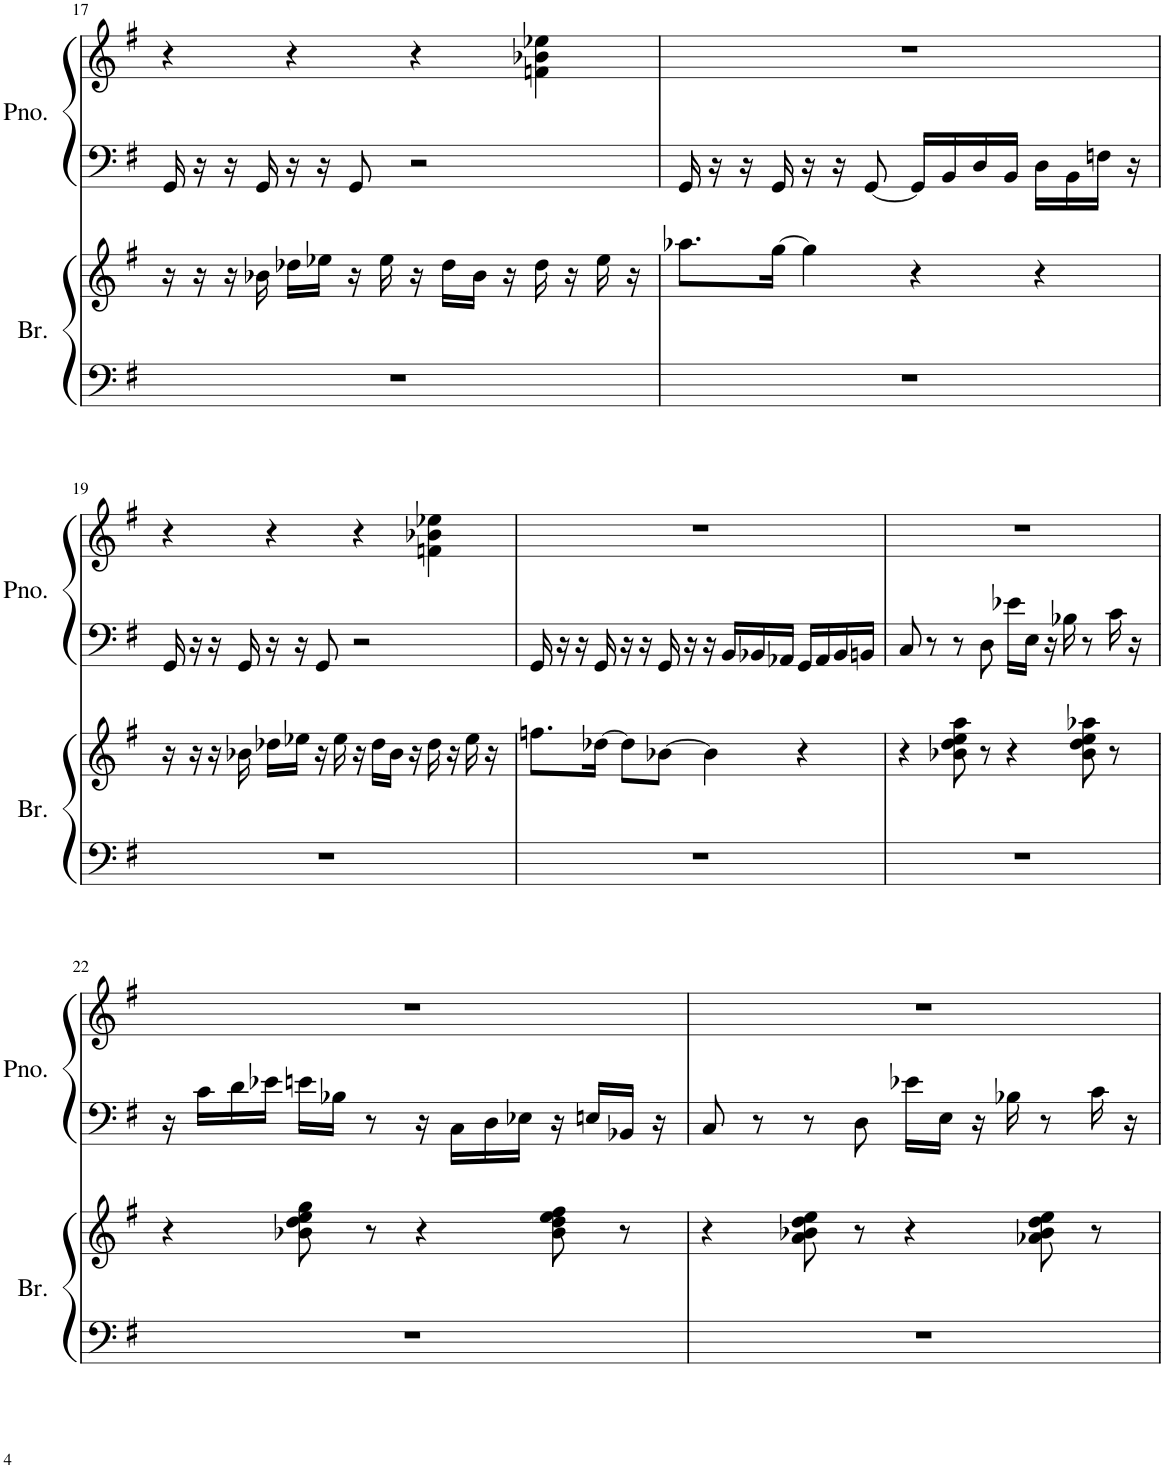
**kern	**kern	**kern	**kern
*part2	*part2	*part1	*part1
*staff4	*staff3	*staff2	*staff1
*I"Brass	*	*I"Piano	*
*I'Br.	*	*I'Pno.	*
!!LO:PB:g=z
*clefF4	*clefG2	*clefF4	*clefG2
*k[f#]	*k[f#]	*k[f#]	*k[f#]
*M4/4	*M4/4	*M4/4	*M4/4
=17	=17	=17	=17
1r	16r	16GG/	4r
.	16r	16r	.
.	16r	16r	.
.	16b-X\	16GG/	.
.	16dd-X\LL	16r	4r
.	16ee-X\JJ	16r	.
.	16r	8GG/	.
.	16ee-\	.	.
.	16r	2r	4r
.	16dd-\LL	.	.
.	16b-\JJ	.	.
.	16r	.	.
.	16dd-\	.	4fn\ 4b-X\ 4ee-X\
.	16r	.	.
.	16ee-\	.	.
.	16r	.	.
=18	=18	=18	=18
1r	8.aa-X\L	16GG/	1r
.	.	16r	.
.	.	16r	.
.	[16gg\Jk	16GG/	.
.	4gg\]	16r	.
.	.	16r	.
.	.	[8GG/	.
.	4r	16GG/LL]	.
.	.	16BB/	.
.	.	16D/	.
.	.	16BB/JJ	.
.	4r	16D\LL	.
.	.	16BB\	.
.	.	16Fn\JJ	.
.	.	16r	.
!!LO:LB:g=z
=19	=19	=19	=19
1r	16r	16GG/	4r
.	16r	16r	.
.	16r	16r	.
.	16b-X\	16GG/	.
.	16dd-X\LL	16r	4r
.	16ee-X\JJ	16r	.
.	16r	8GG/	.
.	16ee-\	.	.
.	16r	2r	4r
.	16dd-\LL	.	.
.	16b-\JJ	.	.
.	16r	.	.
.	16dd-\	.	4fn\ 4b-X\ 4ee-X\
.	16r	.	.
.	16ee-\	.	.
.	16r	.	.
=20	=20	=20	=20
1r	8.ffn\L	16GG/	1r
.	.	16r	.
.	.	16r	.
.	[16dd-X\Jk	16GG/	.
.	8dd-\L]	16r	.
.	.	16r	.
.	[8b-X\J	16GG/	.
.	.	16r	.
.	4b-\]	16r	.
.	.	16BB/LL	.
.	.	16BB-X/	.
.	.	16AA-X/JJ	.
.	4r	16GG/LL	.
.	.	16AA-/	.
.	.	16BB-/	.
.	.	16BBn/JJ	.
=21	=21	=21	=21
1r	4r	8C/	1r
.	.	8r	.
.	8b-X\ 8dd\ 8ee\ 8aa\	8r	.
.	8r	8D\	.
.	4r	16e-X\LL	.
.	.	16E\JJ	.
.	.	16r	.
.	.	16B-X\	.
.	8b-\ 8dd\ 8ee\ 8aa-X\	8r	.
.	8r	16c\	.
.	.	16r	.
!!LO:LB:g=z
=22	=22	=22	=22
1r	4r	16r	1r
.	.	16c\LL	.
.	.	16d\	.
.	.	16e-X\JJ	.
.	8b-X\ 8dd\ 8ee\ 8gg\	16en\LL	.
.	.	16B-X\JJ	.
.	8r	8r	.
.	4r	16r	.
.	.	16C\LL	.
.	.	16D\	.
.	.	16E-X\JJ	.
.	8b-\ 8dd\ 8ee\ 8ff#\	16r	.
.	.	16En/LL	.
.	8r	16BB-X/JJ	.
.	.	16r	.
=23	=23	=23	=23
1r	4r	8C/	1r
.	.	8r	.
.	8a\ 8b-X\ 8dd\ 8ee\	8r	.
.	8r	8D\	.
.	4r	16e-X\LL	.
.	.	16E\JJ	.
.	.	16r	.
.	.	16B-X\	.
.	8a-X\ 8b-\ 8dd\ 8ee\	8r	.
.	8r	16c\	.
.	.	16r	.
=	=	=	=
*-	*-	*-	*-
